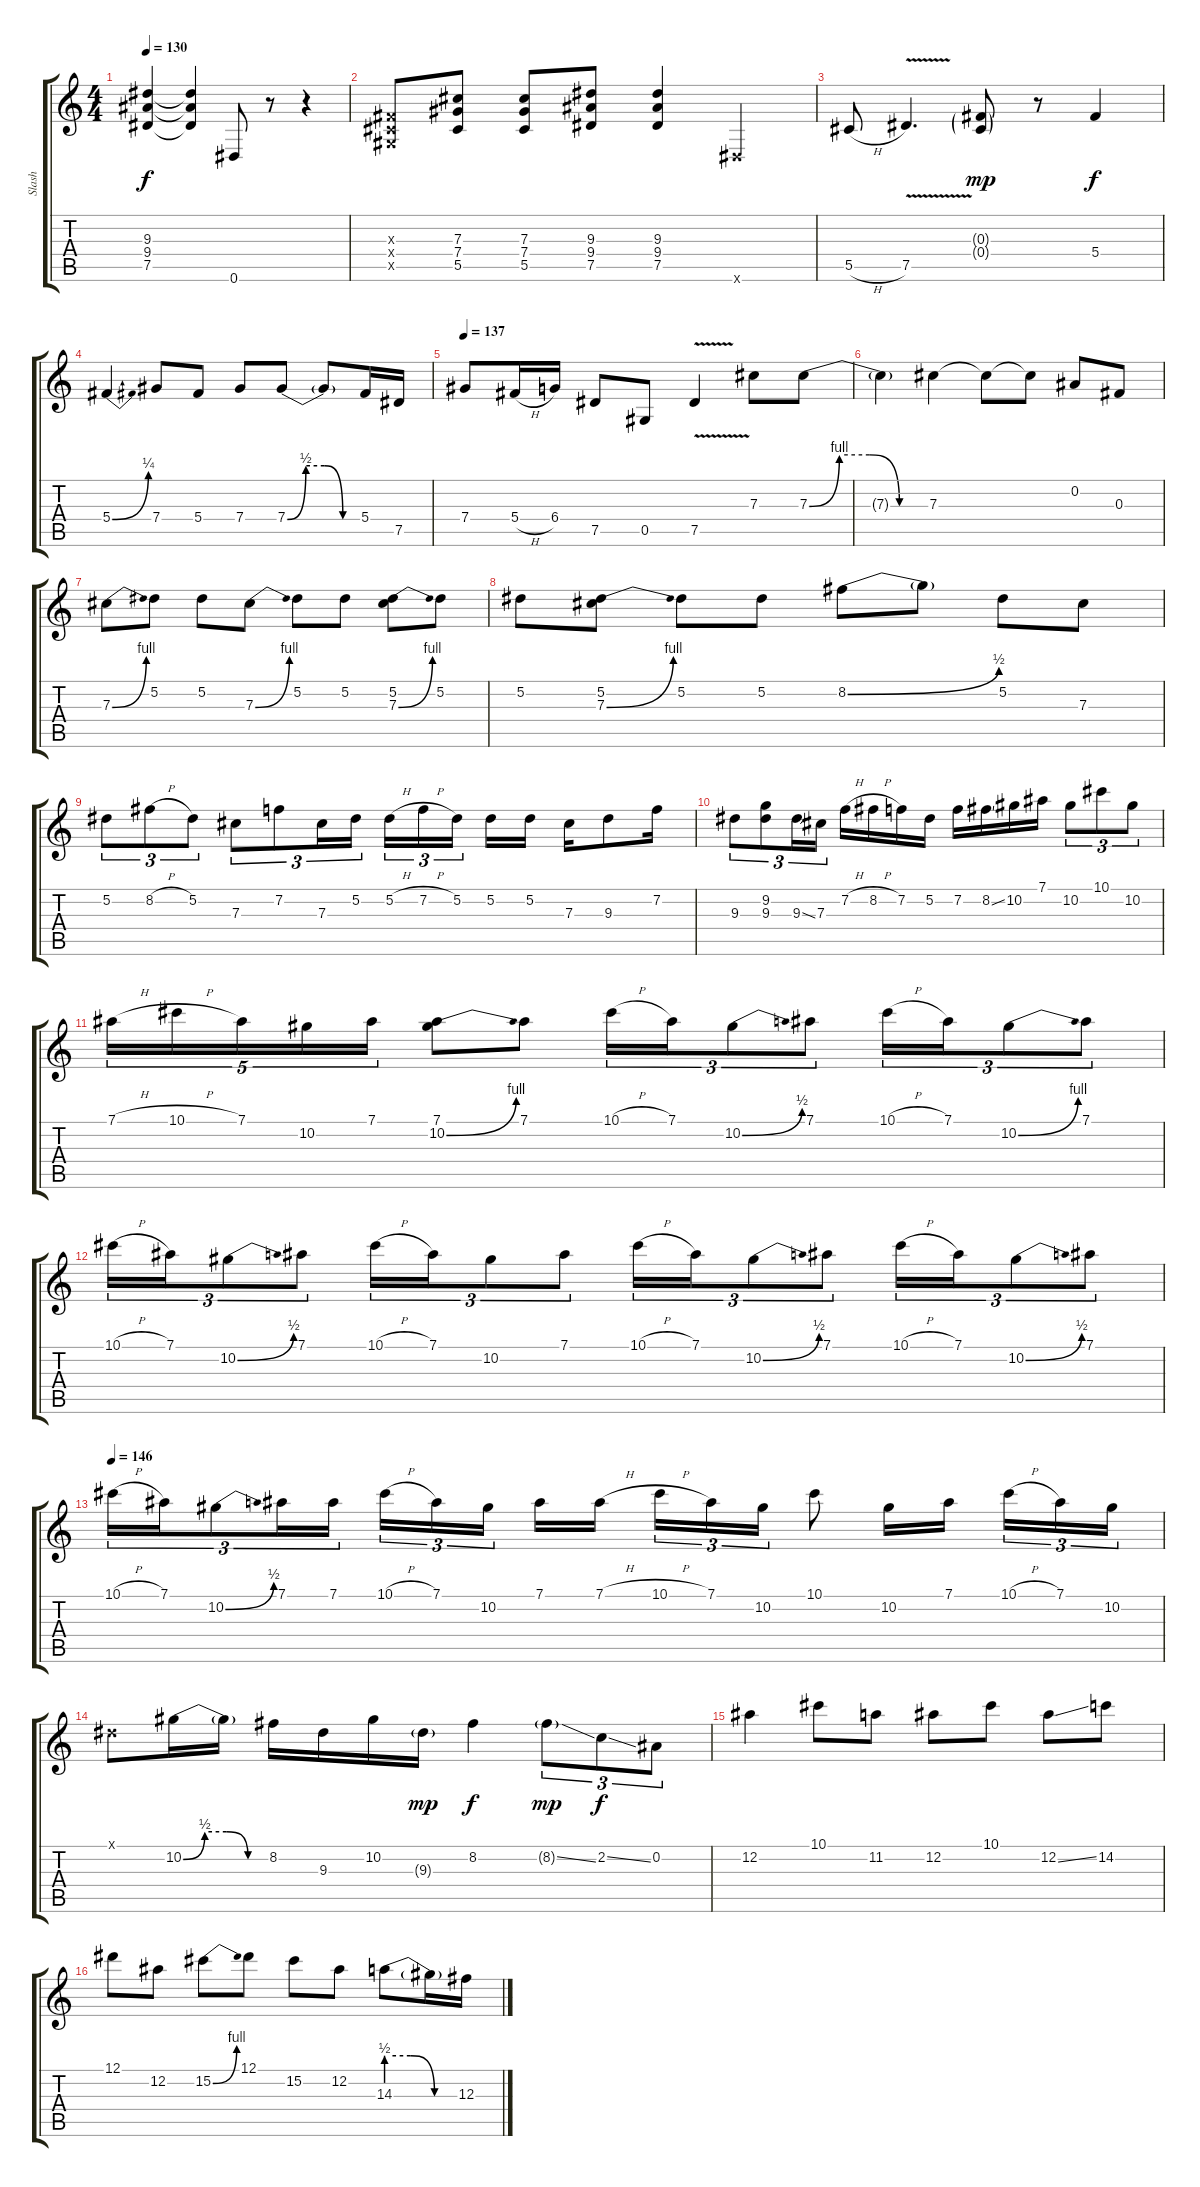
\track ("Slash" "Slash") {instrument distortionguitar}
\staff {score tabs}
\tuning (Eb4 Bb3 Gb3 Db3 Ab2 Eb2) {hide}
\ts (4 4)
\tempo 130
\clef g2
\ks c
(9.3 9.4 7.5).4{dy f} (9.3{t} 9.4{t} 7.5{t}).4 0.6.8 r.8 r.4 |
(0.3{x} 0.4{x} 0.5{x}).8 (7.3 7.4 5.5).8 (7.3 7.4 5.5).8 (9.3 9.4 7.5).8 (9.3 9.4 7.5).4 0.6{x}.4 |
5.5{h}.8 7.5{v}.4{d} (0.3{g} 0.4{g}).8{dy mp} r.8 5.4.4{dy f} |
5.4{be (bend 0 0 60 1)}.4 7.4.8 5.4.8 7.4.8 7.4{be (custom 0 0 15 2 30 2 45 0 60 0)}.8 7.4{t}.8 5.4.16 7.5.16 |
\tempo 137
7.4.8 5.4{h}.16 6.4.16 7.5.8 0.5.8 7.5{v}.4 7.3.8 7.3{be (custom 0 0 15 4 30 4 45 0 60 0)}.8 |
7.3{t}.4 7.3.4 7.3{t}.8 7.3{t}.8 0.2.8 0.3.8 |
7.3{be (bend 0 0 60 4)}.8 5.2.8 5.2.8 7.3{be (bend 0 0 60 4)}.8 5.2.8 5.2.8 (5.2 7.3{be (bend 0 0 60 4)}).8 5.2.8 |
5.2.8 (5.2 7.3{be (bend 0 0 60 4)}).8 5.2.8 5.2.8 8.2{be (bend 0 0 60 2)}.8 8.2{t}.8 5.2.8 7.3.8 |
5.2.8{tu (3 2)} 8.2{h}.8{tu (3 2)} 5.2.8{tu (3 2)} 7.3.8{tu (3 2)} 7.2.8{tu (3 2)} 7.3.16{tu (3 2)} 5.2.16{tu (3 2)} 5.2{h}.16{tu (3 2)} 7.2{h}.16{tu (3 2)} 5.2.16{tu (3 2) beam splitsecondary} 5.2.16 5.2.16 7.3.16 9.3.8 7.2.16 |
9.3.8{tu (3 2)} (9.2 9.3).8{tu (3 2)} 9.3{ss}.16{tu (3 2)} 7.3.16{tu (3 2)} 7.2{h}.16 8.2{h}.16 7.2.16 5.2.16 7.2.16 8.2{ss}.16 10.2.16 7.1.16 10.2.8{tu (3 2)} 10.1.8{tu (3 2)} 10.2.8{tu (3 2)} |
7.1{h}.16{tu (5 4)} 10.1{h}.16{tu (5 4)} 7.1.16{tu (5 4)} 10.2.16{tu (5 4)} 7.1.16{tu (5 4)} (7.1 10.2{be (bend 0 0 60 4)}).8 7.1.8 10.1{h}.16{tu (3 2)} 7.1.16{tu (3 2)} 10.2{be (bend 0 0 60 2)}.8{tu (3 2)} 7.1.8{tu (3 2)} 10.1{h}.16{tu (3 2)} 7.1.16{tu (3 2)} 10.2{be (bend 0 0 60 4)}.8{tu (3 2)} 7.1.8{tu (3 2)} |
10.1{h}.16{tu (3 2)} 7.1.16{tu (3 2)} 10.2{be (bend 0 0 60 2)}.8{tu (3 2)} 7.1.8{tu (3 2)} 10.1{h}.16{tu (3 2)} 7.1.16{tu (3 2)} 10.2.8{tu (3 2)} 7.1.8{tu (3 2)} 10.1{h}.16{tu (3 2)} 7.1.16{tu (3 2)} 10.2{be (bend 0 0 60 2)}.8{tu (3 2)} 7.1.8{tu (3 2)} 10.1{h}.16{tu (3 2)} 7.1.16{tu (3 2)} 10.2{be (bend 0 0 60 2)}.8{tu (3 2)} 7.1.8{tu (3 2)} |
\tempo 146
10.1{h}.16{tu (3 2)} 7.1.16{tu (3 2)} 10.2{be (bend 0 0 60 2)}.8{tu (3 2)} 7.1.16{tu (3 2)} 7.1.16{tu (3 2)} 10.1{h}.16{tu (3 2)} 7.1.16{tu (3 2)} 10.2.16{tu (3 2) beam splitsecondary} 7.1.16 7.1{h}.16 10.1{h}.16{tu (3 2)} 7.1.16{tu (3 2)} 10.2.16{tu (3 2)} 10.1.8 10.2.16 7.1.16{beam splitsecondary} 10.1{h}.16{tu (3 2)} 7.1.16{tu (3 2)} 10.2.16{tu (3 2)} |
0.1{x}.8 10.2{be (custom 0 0 15 2 30 2 45 0 60 0)}.16 10.2{t}.16 8.2.16 9.3.16 10.2.16 9.3{g}.16{dy mp} 8.2.4{dy f} 8.2{ss g}.8{tu (3 2) dy mp} 2.2{ss}.8{tu (3 2) dy f} 0.2.8{tu (3 2)} |
12.2.4 10.1.8 11.2.8 12.2.8 10.1.8 12.2{ss}.8 14.2.8 |
12.1.8 12.2.8 15.2{be (bend 0 0 60 4)}.8 12.1.8 15.2.8 12.2.8 14.3{be (custom 0 2 20 2 40 0 60 0)}.8 14.3{t}.16 12.3.16
